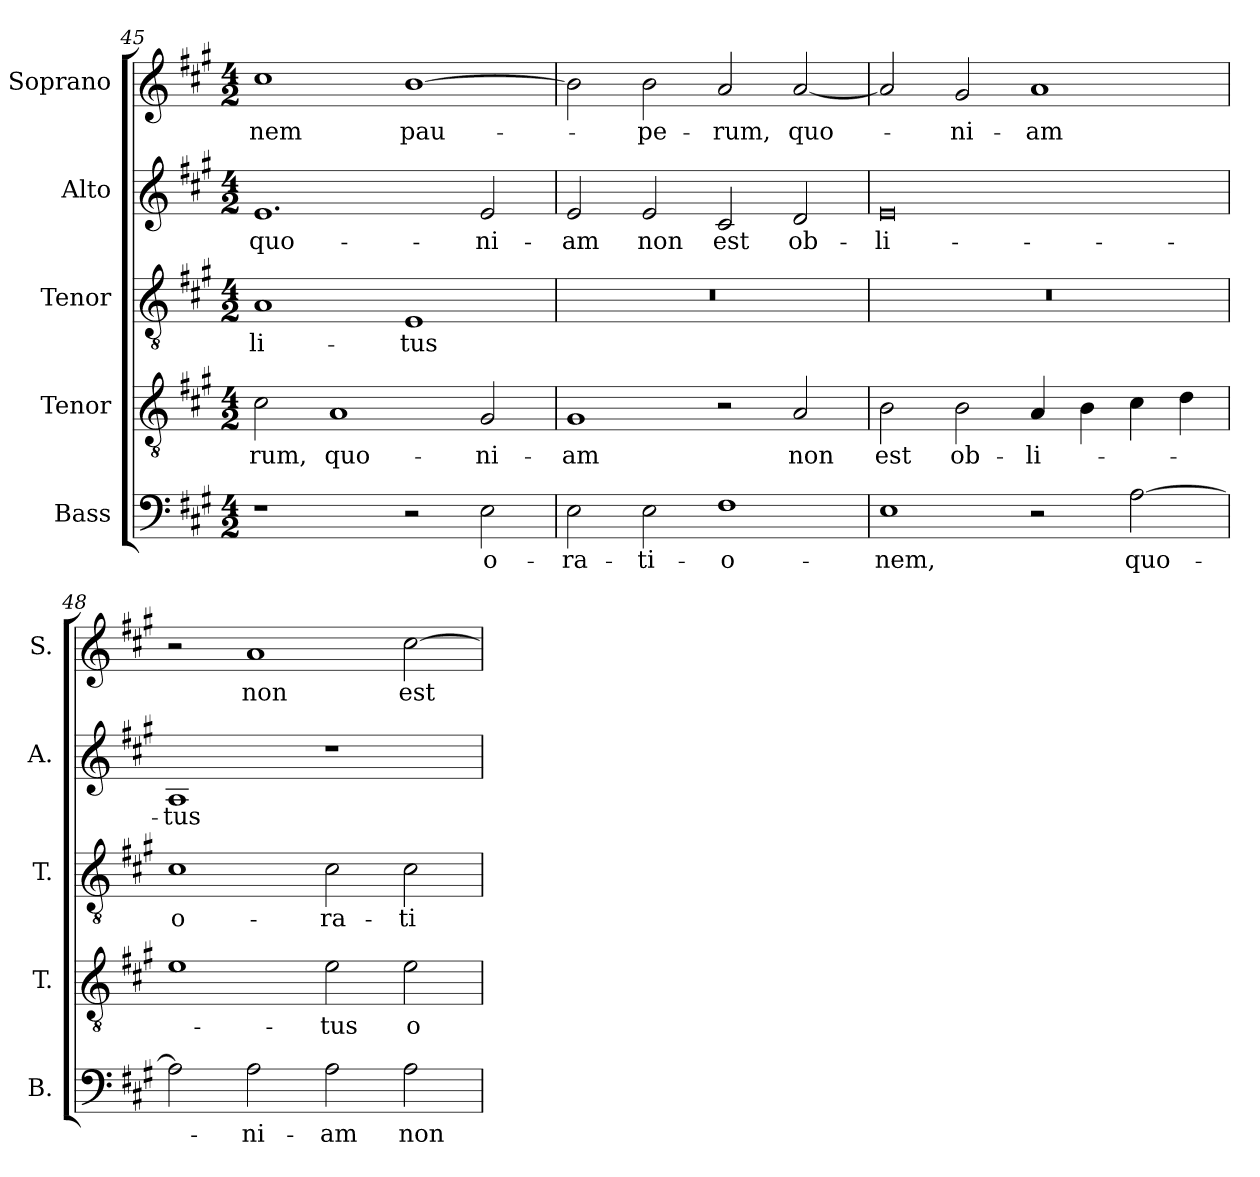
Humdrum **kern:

**kern	**text	**kern	**text	**kern	**text	**kern	**text	**kern	**text
*part5	*part5	*part4	*part4	*part3	*part3	*part2	*part2	*part1	*part1
*staff5	*staff5	*staff4	*staff4	*staff3	*staff3	*staff2	*staff2	*staff1	*staff1
*I"Bass	*	*I"Tenor	*	*I"Tenor	*	*I"Alto	*	*I"Soprano	*
*I'B.	*	*I'T.	*	*I'T.	*	*I'A.	*	*I'S.	*
*clefF4	*	*clefGv2	*	*clefGv2	*	*clefG2	*	*clefG2	*
*	*	*ITrd7c12	*	*ITrd7c12	*	*	*	*	*
*k[f#c#g#]	*	*k[f#c#g#]	*	*k[f#c#g#]	*	*k[f#c#g#]	*	*k[f#c#g#]	*
*A:	*	*A:	*	*A:	*	*A:	*	*A:	*
*M4/2	*	*M4/2	*	*M4/2	*	*M4/2	*	*M4/2	*
=45	=45	=45	=45	=45	=45	=45	=45	=45	=45
!	!	!	!LO:LY:b:color=#000000	!	!	!	!	!	!
!	!	!	!	!	!LO:LY:b:color=#000000	!	!	!	!
!	!	!	!	!	!	!	!LO:LY:b:color=#000000	!	!
!	!	!	!	!	!	!	!	!	!LO:LY:b:color=#000000
1r	.	2C#i\	-rum,	1AAi	-li-	1.ei	quo-	1cc#i	-nem
!	!	!	!LO:LY:b:color=#000000	!	!	!	!	!	!
.	.	1AAi	quo-	.	.	.	.	.	.
!	!	!	!	!	!LO:LY:b:color=#000000	!	!	!	!
!	!	!	!	!	!	!	!	!	!LO:LY:b:color=#000000
2r	.	.	.	1EEi	-tus	.	.	[1bi	pau-
!	!LO:LY:b:color=#000000	!	!	!	!	!	!	!	!
!	!	!	!LO:LY:b:color=#000000	!	!	!	!	!	!
!	!	!	!	!	!	!	!LO:LY:b:color=#000000	!	!
2Ei\	o-	2GG#i/	-ni-	.	.	2ei/	-ni-	.	.
=46	=46	=46	=46	=46	=46	=46	=46	=46	=46
!	!LO:LY:b:color=#000000	!	!	!	!	!	!	!	!
!	!	!	!LO:LY:b:color=#000000	!LO:N:vis=1	!	!	!	!	!
!	!	!	!	!	!	!	!LO:LY:b:color=#000000	!	!
2Ei\	-ra-	1GG#i	-am	0r	.	2ei/	-am	2bi\]	.
!	!LO:LY:b:color=#000000	!	!	!	!	!	!	!	!
!	!	!	!	!	!	!	!LO:LY:b:color=#000000	!	!
!	!	!	!	!	!	!	!	!	!LO:LY:b:color=#000000
2Ei\	-ti-	.	.	.	.	2ei/	non	2bi\	-pe-
!	!LO:LY:b:color=#000000	!	!	!	!	!	!	!	!
!	!	!	!	!	!	!	!LO:LY:b:color=#000000	!	!
!	!	!	!	!	!	!	!	!	!LO:LY:b:color=#000000
1F#i	-o-	2r	.	.	.	2c#i/	est	2ai/	-rum,
!	!	!	!LO:LY:b:color=#000000	!	!	!	!	!	!
!	!	!	!	!	!	!	!LO:LY:b:color=#000000	!	!
!	!	!	!	!	!	!	!	!	!LO:LY:b:color=#000000
.	.	2AAi/	non	.	.	2di/	ob-	[2ai/	quo-
=47	=47	=47	=47	=47	=47	=47	=47	=47	=47
!	!LO:LY:b:color=#000000	!	!	!	!	!	!	!	!
!	!	!	!LO:LY:b:color=#000000	!LO:N:vis=1	!	!	!	!	!
!	!	!	!	!	!	!	!LO:LY:b:color=#000000	!	!
1Ei	-nem,	2BBi\	est	0r	.	0ei	-li-	2ai/]	.
!	!	!	!LO:LY:b:color=#000000	!	!	!	!	!	!
!	!	!	!	!	!	!	!	!	!LO:LY:b:color=#000000
.	.	2BBi\	ob-	.	.	.	.	2g#i/	-ni-
!	!	!	!LO:LY:b:color=#000000	!	!	!	!	!	!
!	!	!	!	!	!	!	!	!	!LO:LY:b:color=#000000
2r	.	4AAi/	-li-	.	.	.	.	1ai	-am
.	.	4BBi\	.	.	.	.	.	.	.
!	!LO:LY:b:color=#000000	!	!	!	!	!	!	!	!
[2Ai\	quo-	4C#i\	.	.	.	.	.	.	.
.	.	4Di\	.	.	.	.	.	.	.
!!LO:LB:g=z
=48	=48	=48	=48	=48	=48	=48	=48	=48	=48
!	!	!	!	!	!LO:LY:b:color=#000000	!	!	!	!
!	!	!	!	!	!	!	!LO:LY:b:color=#000000	!	!
2Ai\]	.	1Ei	.	1C#i	o-	1Ai	-tus	2r	.
!	!LO:LY:b:color=#000000	!	!	!	!	!	!	!	!
!	!	!	!	!	!	!	!	!	!LO:LY:b:color=#000000
2Ai\	-ni-	.	.	.	.	.	.	1ai	non
!	!LO:LY:b:color=#000000	!	!	!	!	!	!	!	!
!	!	!	!LO:LY:b:color=#000000	!	!	!	!	!	!
!	!	!	!	!	!LO:LY:b:color=#000000	!	!	!	!
2Ai\	-am	2Ei\	-tus	2C#i\	-ra-	1r	.	.	.
!	!LO:LY:b:color=#000000	!	!	!	!	!	!	!	!
!	!	!	!LO:LY:b:color=#000000	!	!	!	!	!	!
!	!	!	!	!	!LO:LY:b:color=#000000	!	!	!	!
!	!	!	!	!	!	!	!	!	!LO:LY:b:color=#000000
2Ai\	non	2Ei\	o-	2C#i\	-ti-	.	.	[2cc#i\	est
=	=	=	=	=	=	=	=	=	=
*-	*-	*-	*-	*-	*-	*-	*-	*-	*-
